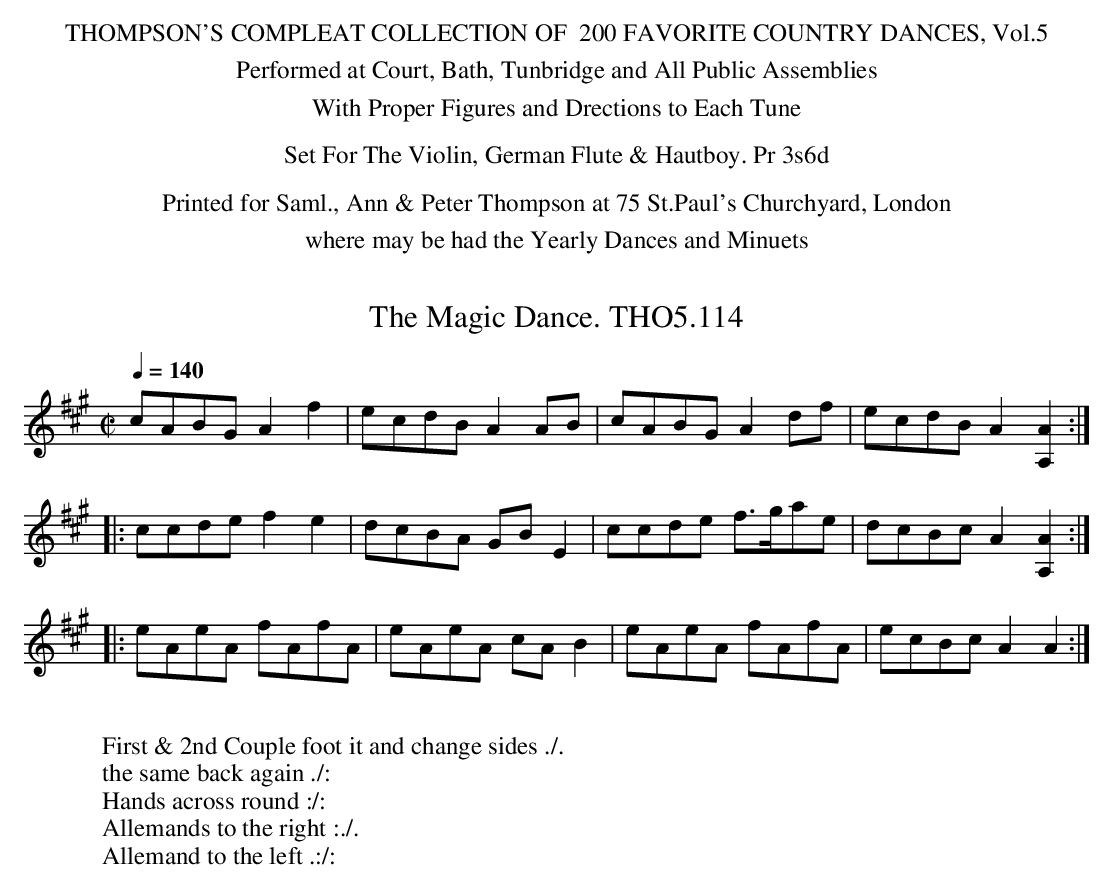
X:1
T:Magic Dance. THO5.114, The
M:C|
L:1/8
Q:1/4=140
K:A
cABG A2f2|ecdB A2 AB|cABG A2 df|ecdB A2 [A2A,2]:|
|:ccde f2e2|dcBA GB E2|ccde f>gae|dcBc A2 [A2A,2]:|
|:eAeA fAfA|eAeA cA B2|eAeA fAfA|ecBc A2A2:|
W:
W:First & 2nd Couple foot it and change sides ./.
W:the same back again ./:
W:Hands across round :/:
W:Allemands to the right :./.
W:Allemand to the left .:/:
